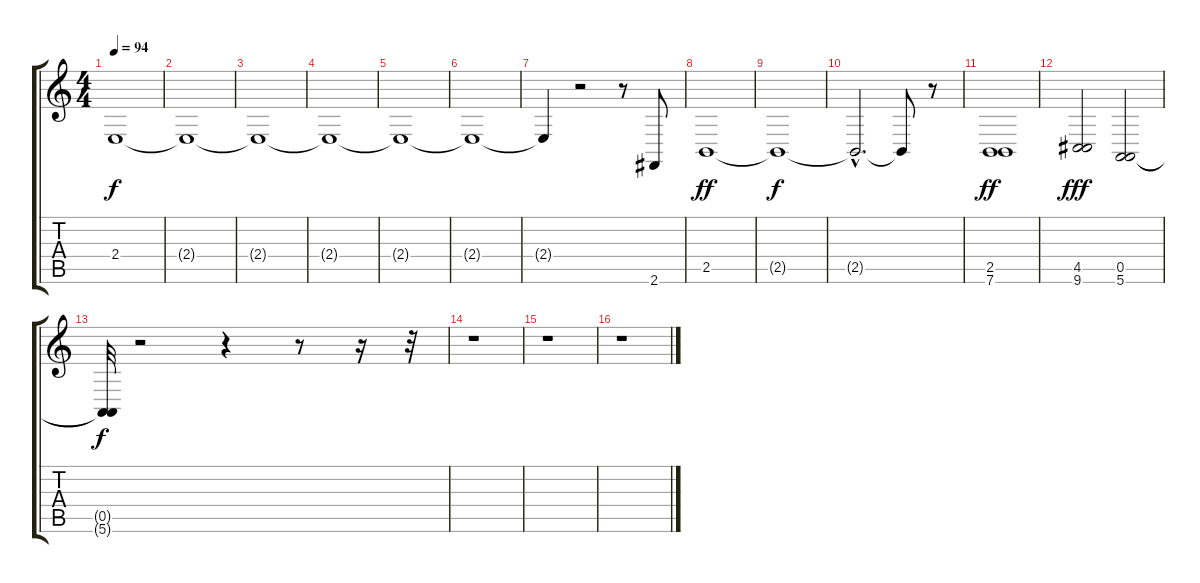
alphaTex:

\track "" {instrument pad6metallic}
\staff {score tabs}
\tuning (E4 B3 G3 D3 A2 E2) {hide}
\ts (4 4)
\tempo 94
\clef g2
\ks c
2.4{t}.1{dy f} |
2.4{t}.1 |
2.4{t}.1 |
2.4{t}.1 |
2.4{t}.1 |
2.4{t}.1 |
2.4{t}.4 r.2 r.8 2.6.8 |
2.5.1{dy ff} |
2.5{t}.1{dy f} |
2.5{hac t}.2{d} 2.5{t}.8 r.8 |
(2.5 7.6).1{dy ff} |
(4.5 9.6).2{dy fff} (0.5 5.6).2 |
(0.5{t} 5.6{t}).32{dy f} r.2 r.4 r.8 r.16 r.32 |
r.1 |
r.1 |
r.1
